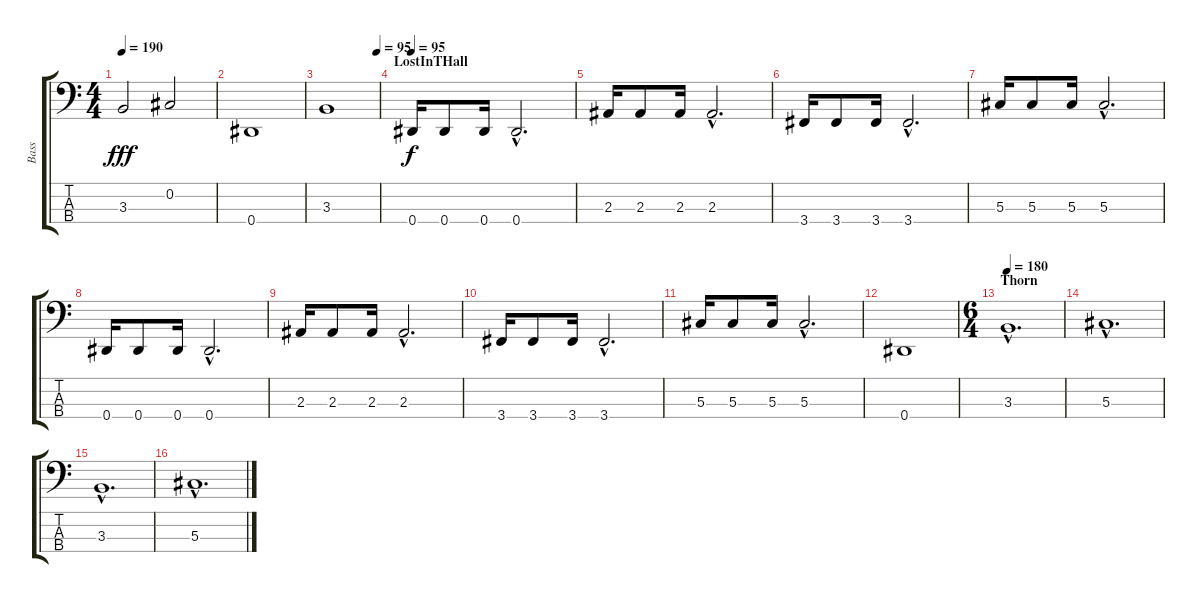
\track ("Bass" "Bass") {instrument electricbasspick}
\staff {score tabs}
\tuning (Gb2 Db2 Ab1 Eb1) {hide}
\ts (4 4)
\tempo 190
\clef f4
\ks c
3.3.2{dy fff} 0.2.2 |
0.4.1 |
\tempo (95 0.96875)
3.3.1 |
\section ("" "LostInTHall")
\tempo 95
0.4.16{dy f} 0.4.8 0.4.16 0.4{hac}.2{d} |
2.3.16 2.3.8 2.3.16 2.3{hac}.2{d} |
3.4.16 3.4.8 3.4.16 3.4{hac}.2{d} |
5.3.16 5.3.8 5.3.16 5.3{hac}.2{d} |
0.4.16 0.4.8 0.4.16 0.4{hac}.2{d} |
2.3.16 2.3.8 2.3.16 2.3{hac}.2{d} |
3.4.16 3.4.8 3.4.16 3.4{hac}.2{d} |
5.3.16 5.3.8 5.3.16 5.3{hac}.2{d} |
0.4.1 |
\ts (6 4)
\section ("" "Thorn")
\tempo 180
3.3{hac}.1{d} |
5.3{hac}.1{d} |
3.3{hac}.1{d} |
5.3{hac}.1{d}
